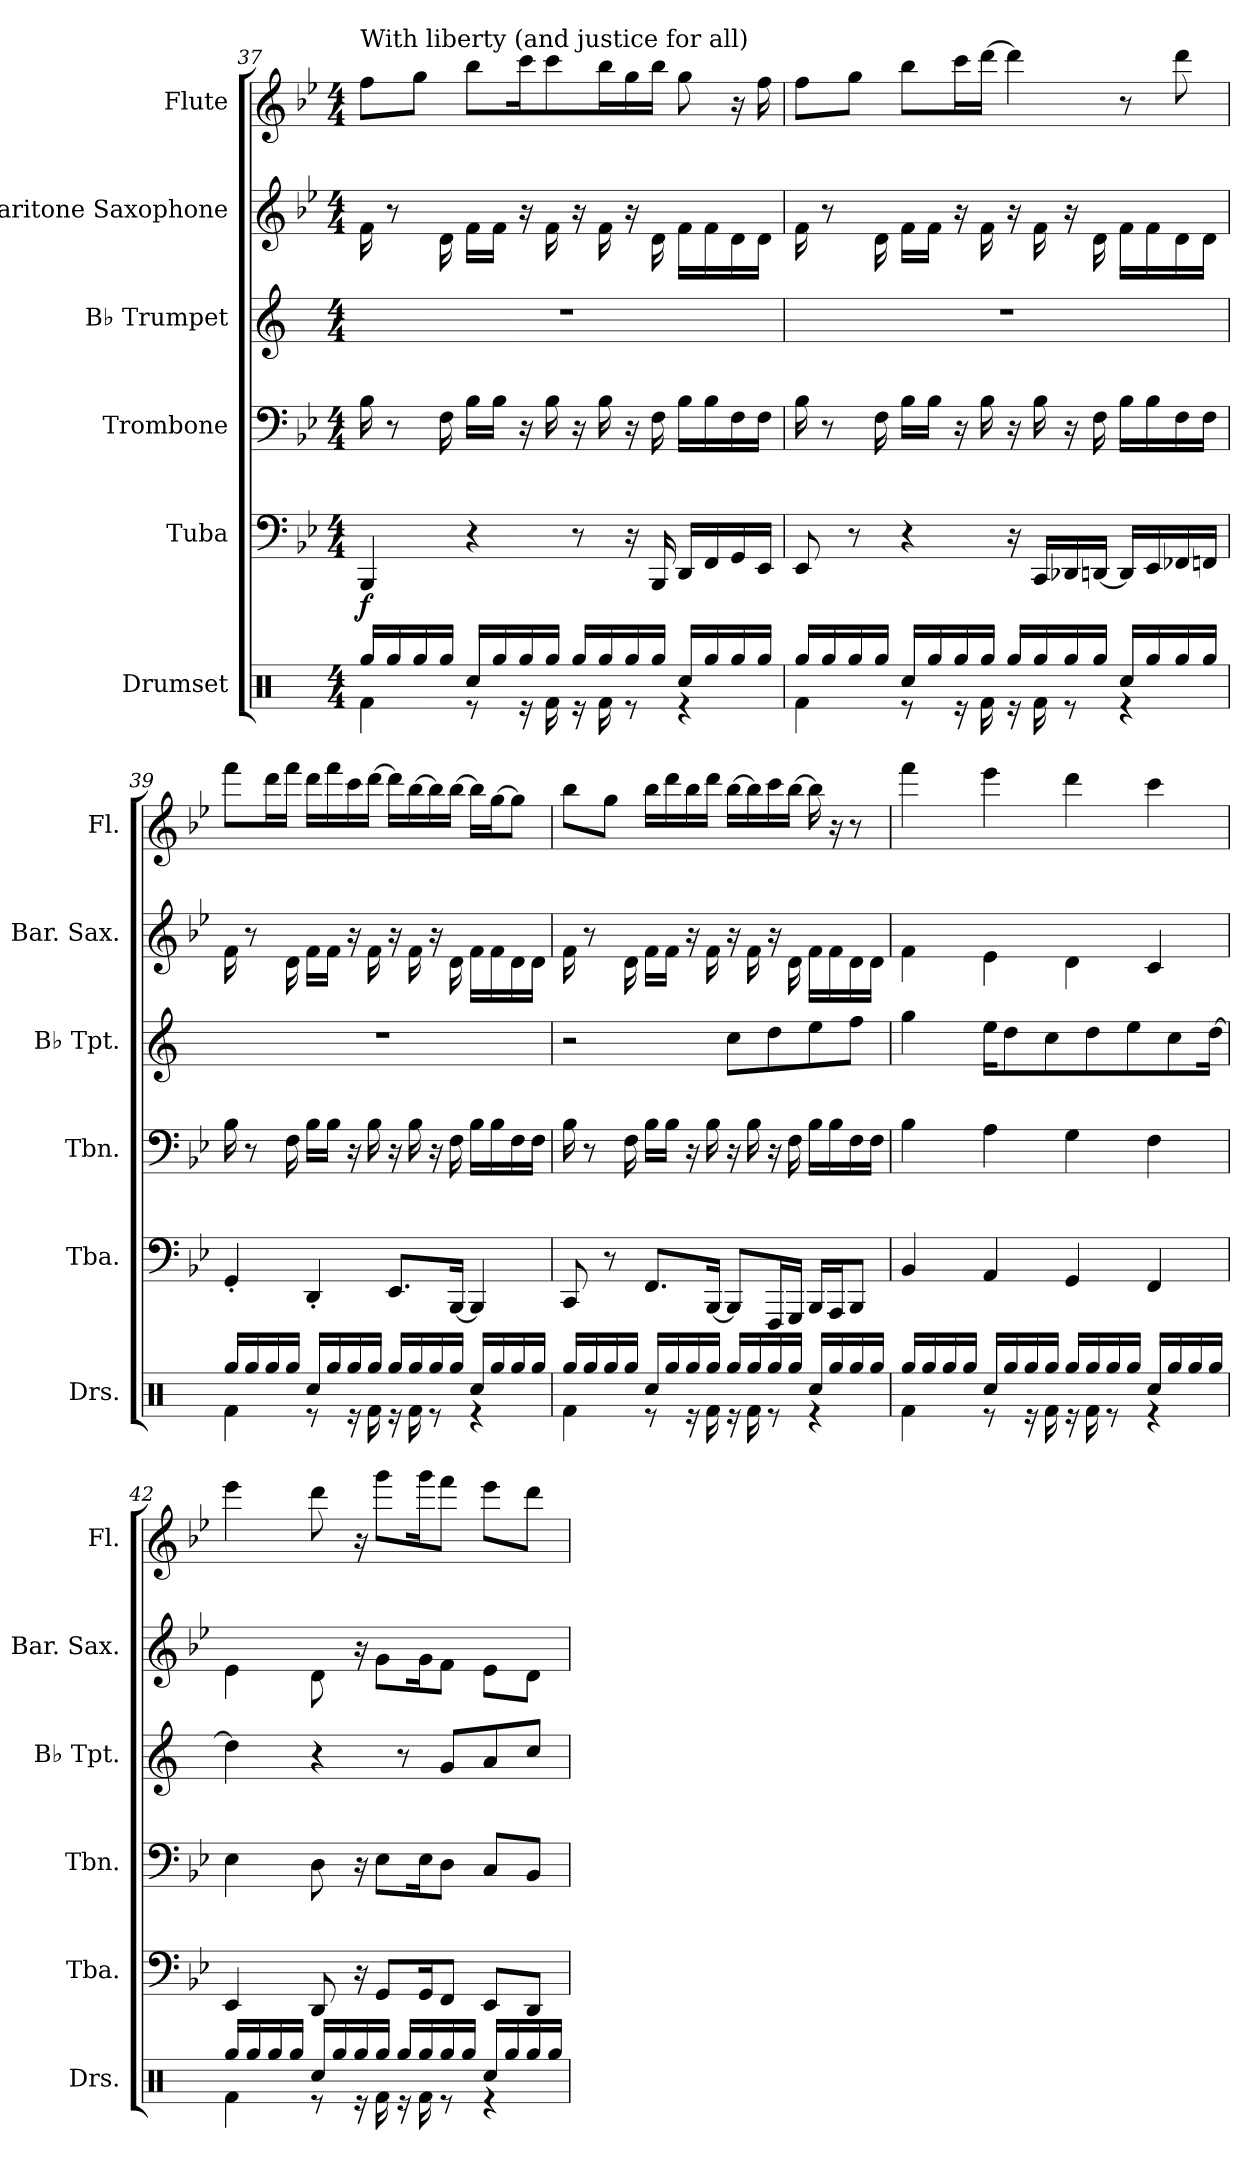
**kern	**kern	**dynam	**kern	**kern	**kern	**kern
*part6	*part5	*part5	*part4	*part3	*part2	*part1
*staff6	*staff5	*staff5	*staff4	*staff3	*staff2	*staff1
*I"Drumset	*I"Tuba	*	*I"Trombone	*I"B♭ Trumpet	*I"Baritone Saxophone	*I"Flute
*I'Drs.	*I'Tba.	*	*I'Tbn.	*I'B♭ Tpt.	*I'Bar. Sax.	*I'Fl.
!!LO:LB:g=z
*clefX	*clefF4	*	*clefF4	*clefG2	*clefG2	*clefG2
*	*	*	*	*ITrd1c2	*ITrd12c21	*ITrd14c24
*k[]	*k[b-e-]	*	*k[b-e-]	*k[b-e-]	*k[b-e-]	*k[b-e-]
*M4/4	*M4/4	*	*M4/4	*M4/4	*M4/4	*M4/4
=37	=37	=37	=37	=37	=37	=37
*^	*	*	*	*	*	*
!	!	!	!	!	!	!	!LO:TX:a:t=With liberty (and justice for all)
!	!	!	!LO:DY:b	!	!	!	!
16Rgg/LL	4Rf\	4BBB-/	f	16B-\	1r	16F\	8F\L
16Rgg/	.	.	.	8r	.	8r	.
16Rgg/	.	.	.	.	.	.	8G\J
16Rgg/JJ	.	.	.	16F\	.	16D\	.
16Rcc/LL	8r	4r	.	16B-\LL	.	16F\LL	8B-\L
16Rgg/	.	.	.	16B-\JJ	.	16F\JJ	.
16Rgg/	16r	.	.	16r	.	16r	16c\K
16Rgg/JJ	16Rf\	.	.	16B-\	.	16F\	8c\
16Rgg/LL	16r	8r	.	16r	.	16r	.
16Rgg/	16Rf\	.	.	16B-\	.	16F\	16B-\L
16Rgg/	8r	16r	.	16r	.	16r	16G\
16Rgg/JJ	.	16BBB-/	.	16F\	.	16D\	16B-\JJ
16Rcc/LL	4r	16DD/LL	.	16B-\LL	.	16F\LL	8G\
16Rgg/	.	16FF/	.	16B-\	.	16F\	.
16Rgg/	.	16GG/	.	16F\	.	16D\	16r
16Rgg/JJ	.	16EE-/JJ	.	16F\JJ	.	16D\JJ	16F\
=38	=38	=38	=38	=38	=38	=38	=38
16Rgg/LL	4Rf\	8EE-/	.	16B-\	1r	16F\	8F\L
16Rgg/	.	.	.	8r	.	8r	.
16Rgg/	.	8r	.	.	.	.	8G\J
16Rgg/JJ	.	.	.	16F\	.	16D\	.
16Rcc/LL	8r	4r	.	16B-\LL	.	16F\LL	8B-\L
16Rgg/	.	.	.	16B-\JJ	.	16F\JJ	.
16Rgg/	16r	.	.	16r	.	16r	16c\L
16Rgg/JJ	16Rf\	.	.	16B-\	.	16F\	[16d\JJ
16Rgg/LL	16r	16r	.	16r	.	16r	4d\]
16Rgg/	16Rf\	16CC/LL	.	16B-\	.	16F\	.
16Rgg/	8r	16DD-i/	.	16r	.	16r	.
16Rgg/JJ	.	[16DDn/JJ	.	16F\	.	16D\	.
16Rcc/LL	4r	16DD/LL]	.	16B-\LL	.	16F\LL	8r
16Rgg/	.	16EE-/	.	16B-\	.	16F\	.
16Rgg/	.	16FF-X/	.	16F\	.	16D\	8d\
16Rgg/JJ	.	16FFn/JJ	.	16F\JJ	.	16D\JJ	.
!!LO:PB:g=z
=39	=39	=39	=39	=39	=39	=39	=39
16Rgg/LL	4Rf\	4GG'/	.	16B-\	1r	16F\	8f\L
16Rgg/	.	.	.	8r	.	8r	.
16Rgg/	.	.	.	.	.	.	16d\L
16Rgg/JJ	.	.	.	16F\	.	16D\	16f\JJ
16Rcc/LL	8r	4DD'/	.	16B-\LL	.	16F\LL	16d\LL
16Rgg/	.	.	.	16B-\JJ	.	16F\JJ	16f\
16Rgg/	16r	.	.	16r	.	16r	16c\
16Rgg/JJ	16Rf\	.	.	16B-\	.	16F\	[16d\JJ
16Rgg/LL	16r	8.EE-/L	.	16r	.	16r	16d\LL]
16Rgg/	16Rf\	.	.	16B-\	.	16F\	[16B-\
16Rgg/	8r	.	.	16r	.	16r	16B-\]
16Rgg/JJ	.	[16BBB-/Jk	.	16F\	.	16D\	[16B-\JJ
16Rcc/LL	4r	4BBB-/]	.	16B-\LL	.	16F\LL	16B-\LL]
16Rgg/	.	.	.	16B-\	.	16F\	[16G\J
16Rgg/	.	.	.	16F\	.	16D\	8G\J]
16Rgg/JJ	.	.	.	16F\JJ	.	16D\JJ	.
=40	=40	=40	=40	=40	=40	=40	=40
16Rgg/LL	4Rf\	8CC/	.	16B-\	2r	16F\	8B-\L
16Rgg/	.	.	.	8r	.	8r	.
16Rgg/	.	8r	.	.	.	.	8G\J
16Rgg/JJ	.	.	.	16F\	.	16D\	.
16Rcc/LL	8r	8.FF/L	.	16B-\LL	.	16F\LL	16B-\LL
16Rgg/	.	.	.	16B-\JJ	.	16F\JJ	16d\
16Rgg/	16r	.	.	16r	.	16r	16B-\
16Rgg/JJ	16Rf\	[16BBB-/Jk	.	16B-\	.	16F\	16d\JJ
16Rgg/LL	16r	8BBB-/L]	.	16r	8b-\L	16r	[16B-\LL
16Rgg/	16Rf\	.	.	16B-\	.	16F\	16B-\]
16Rgg/	8r	16FFF/L	.	16r	8cc\	16r	16c\
16Rgg/JJ	.	16GGG/JJ	.	16F\	.	16D\	[16B-\JJ
16Rcc/LL	4r	16BBB-/LL	.	16B-\LL	8dd\	16F\LL	16B-\]
16Rgg/	.	16AAA/J	.	16B-\	.	16F\	16r
16Rgg/	.	8BBB-/J	.	16F\	8ee-\J	16D\	8r
16Rgg/JJ	.	.	.	16F\JJ	.	16D\JJ	.
!!LO:LB:g=z
=41	=41	=41	=41	=41	=41	=41	=41
16Rgg/LL	4Rf\	4BB-/	.	4B-\	4ff\	4F\	4f\
16Rgg/	.	.	.	.	.	.	.
16Rgg/	.	.	.	.	.	.	.
16Rgg/JJ	.	.	.	.	.	.	.
16Rcc/LL	8r	4AA/	.	4A\	16dd\KL	4E-\	4e-\
16Rgg/	.	.	.	.	8cc\	.	.
16Rgg/	16r	.	.	.	.	.	.
16Rgg/JJ	16Rf\	.	.	.	8b-\	.	.
16Rgg/LL	16r	4GG/	.	4G\	.	4D\	4d\
16Rgg/	16Rf\	.	.	.	8cc\	.	.
16Rgg/	8r	.	.	.	.	.	.
16Rgg/JJ	.	.	.	.	8dd\	.	.
16Rcc/LL	4r	4FF/	.	4F\	.	4C/	4c\
16Rgg/	.	.	.	.	8b-\	.	.
16Rgg/	.	.	.	.	.	.	.
16Rgg/JJ	.	.	.	.	[16cc\Jk	.	.
=42	=42	=42	=42	=42	=42	=42	=42
16Rgg/LL	4Rf\	4EE-/	.	4E-\	4cc\]	4E-\	4e-\
16Rgg/	.	.	.	.	.	.	.
16Rgg/	.	.	.	.	.	.	.
16Rgg/JJ	.	.	.	.	.	.	.
16Rcc/LL	8r	8DD/	.	8D\	4r	8D\	8d\
16Rgg/	.	.	.	.	.	.	.
16Rgg/	16r	16r	.	16r	.	16r	16r
16Rgg/JJ	16Rf\	8GG/L	.	8E-\L	.	8G\L	8g\L
16Rgg/LL	16r	.	.	.	8r	.	.
16Rgg/	16Rf\	16GG/K	.	16E-\K	.	16G\K	16g\K
16Rgg/	8r	8FF/J	.	8D\J	8f/L	8F\J	8f\J
16Rgg/JJ	.	.	.	.	.	.	.
16Rcc/LL	4r	8EE-/L	.	8C/L	8g/	8E-\L	8e-\L
16Rgg/	.	.	.	.	.	.	.
16Rgg/	.	8DD/J	.	8BB-/J	8b-/J	8D\J	8d\J
16Rgg/JJ	.	.	.	.	.	.	.
*v	*v	*	*	*	*	*	*
=	=	=	=	=	=	=
*-	*-	*-	*-	*-	*-	*-
